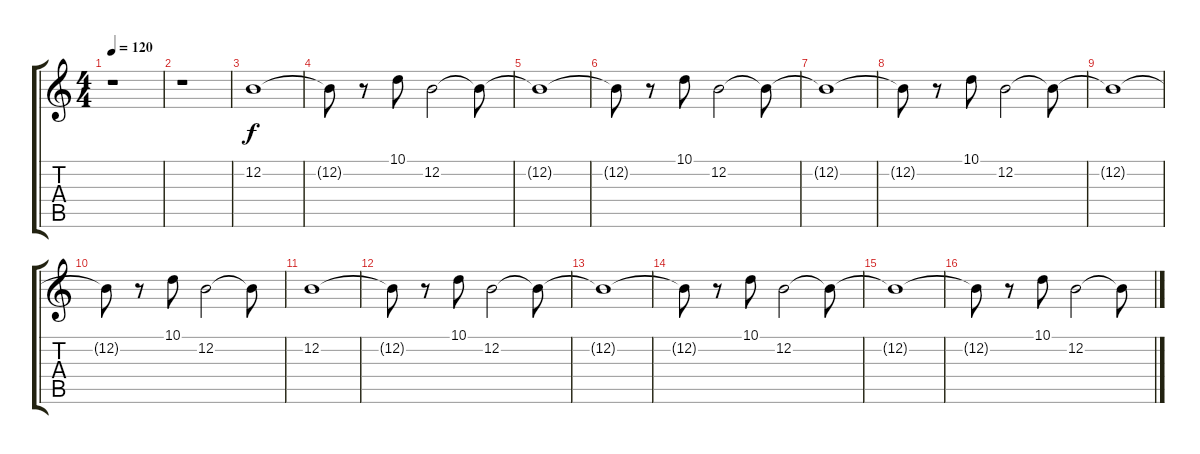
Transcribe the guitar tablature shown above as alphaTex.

\track "" {instrument pad5bowed}
\staff {score tabs}
\tuning (E4 B3 G3 D3 A2 E2) {hide}
\ts (4 4)
\tempo 120
\clef g2
\ks c
r.1{dy f} |
r.1 |
12.2.1 |
12.2{t}.8 r.8 10.1.8 12.2.2 12.2{t}.8 |
12.2{t}.1 |
12.2{t}.8 r.8 10.1.8 12.2.2 12.2{t}.8 |
12.2{t}.1 |
12.2{t}.8 r.8 10.1.8 12.2.2 12.2{t}.8 |
12.2{t}.1 |
12.2{t}.8 r.8 10.1.8 12.2.2 12.2{t}.8 |
12.2.1 |
12.2{t}.8 r.8 10.1.8 12.2.2 12.2{t}.8 |
12.2{t}.1 |
12.2{t}.8 r.8 10.1.8 12.2.2 12.2{t}.8 |
12.2{t}.1 |
12.2{t}.8 r.8 10.1.8 12.2.2 12.2{t}.8
